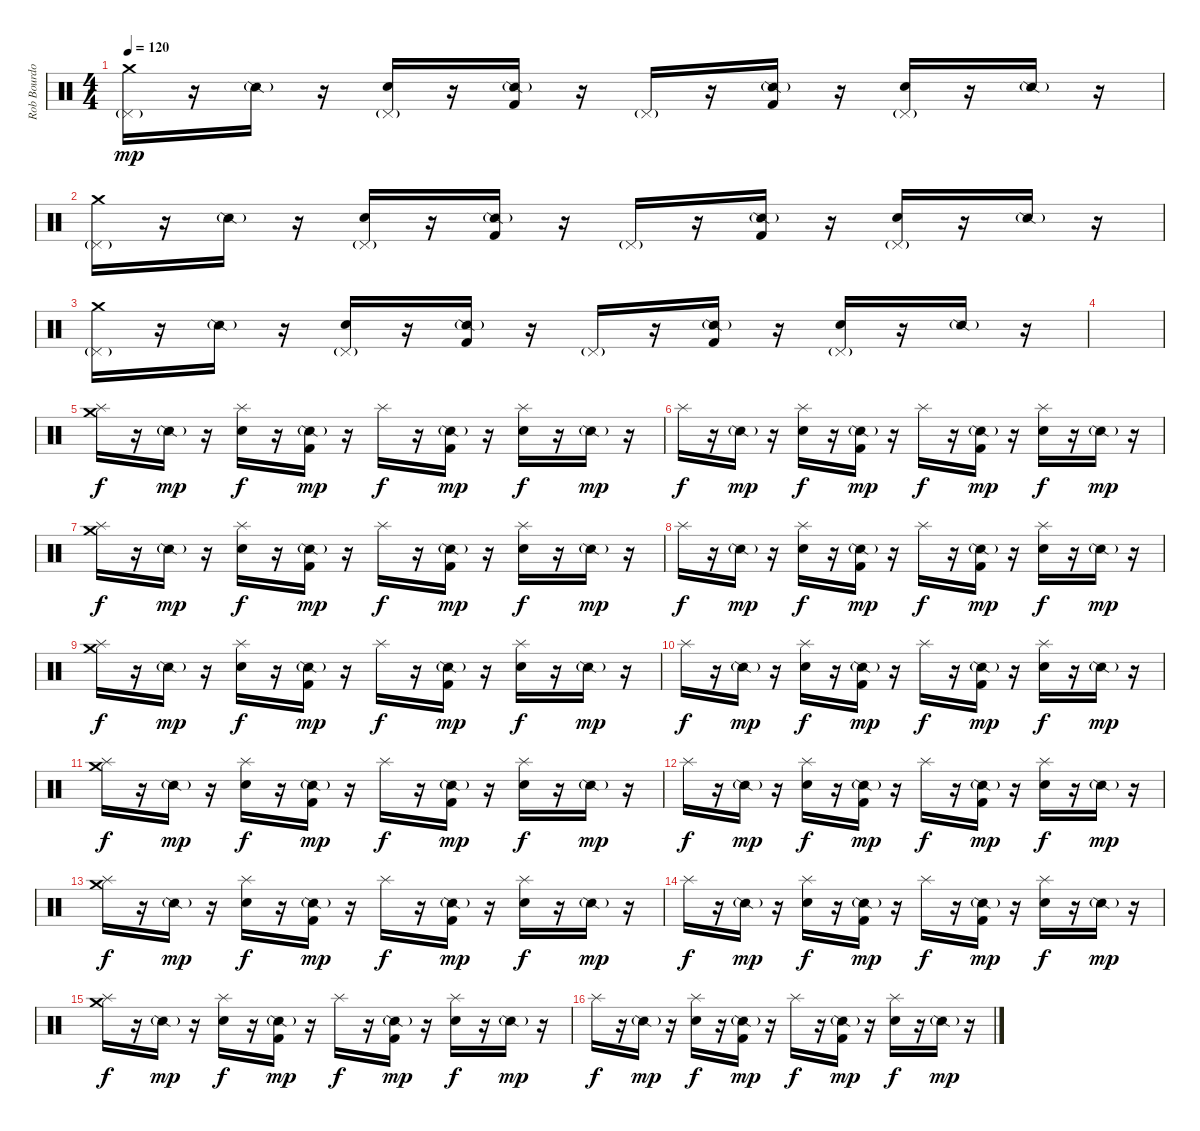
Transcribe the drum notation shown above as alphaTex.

\track ("Rob Bourdon" "Rob Bourdo") {instrument percussion}
\staff {score}
\articulation defaults
\ts (4 4)
\tempo 120
\clef neutral
\ks c
("Pedal Hi-Hat (hit)"{g} "Crash medium (hit)").16{dy mp} r.16 "Snare (side stick) 2"{g}.16 r.16 ("Pedal Hi-Hat (hit)"{g} "Electric Snare (hit)").16 r.16 ("Snare (side stick) 2"{g} "Kick (hit) 2").16 r.16 "Pedal Hi-Hat (hit)"{g}.16 r.16 ("Snare (side stick) 2"{g} "Kick (hit) 2").16 r.16 ("Pedal Hi-Hat (hit)"{g} "Electric Snare (hit)").16 r.16 "Snare (side stick) 2"{g}.16 r.16 |
("Pedal Hi-Hat (hit)"{g} "Crash medium (hit)").16 r.16 "Snare (side stick) 2"{g}.16 r.16 ("Pedal Hi-Hat (hit)"{g} "Electric Snare (hit)").16 r.16 ("Snare (side stick) 2"{g} "Kick (hit) 2").16 r.16 "Pedal Hi-Hat (hit)"{g}.16 r.16 ("Snare (side stick) 2"{g} "Kick (hit) 2").16 r.16 ("Pedal Hi-Hat (hit)"{g} "Electric Snare (hit)").16 r.16 "Snare (side stick) 2"{g}.16 r.16 |
("Pedal Hi-Hat (hit)"{g} "Crash medium (hit)").16 r.16 "Snare (side stick) 2"{g}.16 r.16 ("Pedal Hi-Hat (hit)"{g} "Electric Snare (hit)").16 r.16 ("Snare (side stick) 2"{g} "Kick (hit) 2").16 r.16 "Pedal Hi-Hat (hit)"{g}.16 r.16 ("Snare (side stick) 2"{g} "Kick (hit) 2").16 r.16 ("Pedal Hi-Hat (hit)"{g} "Electric Snare (hit)").16 r.16 "Snare (side stick) 2"{g}.16 r.16 |
|
("Splash (hit)" "Crash medium (hit)").16{dy f} r.16 "Snare (side stick) 2"{g}.16{dy mp} r.16 ("Splash (hit)" "Electric Snare (hit)").16{dy f} r.16 ("Snare (side stick) 2"{g} "Kick (hit) 2").16{dy mp} r.16 "Splash (hit)".16{dy f} r.16 ("Snare (side stick) 2"{g} "Kick (hit) 2").16{dy mp} r.16 ("Splash (hit)" "Electric Snare (hit)").16{dy f} r.16 "Snare (side stick) 2"{g}.16{dy mp} r.16 |
"Splash (hit)".16{dy f} r.16 "Snare (side stick) 2"{g}.16{dy mp} r.16 ("Splash (hit)" "Electric Snare (hit)").16{dy f} r.16 ("Snare (side stick) 2"{g} "Kick (hit) 2").16{dy mp} r.16 "Splash (hit)".16{dy f} r.16 ("Snare (side stick) 2"{g} "Kick (hit) 2").16{dy mp} r.16 ("Splash (hit)" "Electric Snare (hit)").16{dy f} r.16 "Snare (side stick) 2"{g}.16{dy mp} r.16 |
("Splash (hit)" "Crash medium (hit)").16{dy f} r.16 "Snare (side stick) 2"{g}.16{dy mp} r.16 ("Splash (hit)" "Electric Snare (hit)").16{dy f} r.16 ("Snare (side stick) 2"{g} "Kick (hit) 2").16{dy mp} r.16 "Splash (hit)".16{dy f} r.16 ("Snare (side stick) 2"{g} "Kick (hit) 2").16{dy mp} r.16 ("Splash (hit)" "Electric Snare (hit)").16{dy f} r.16 "Snare (side stick) 2"{g}.16{dy mp} r.16 |
"Splash (hit)".16{dy f} r.16 "Snare (side stick) 2"{g}.16{dy mp} r.16 ("Splash (hit)" "Electric Snare (hit)").16{dy f} r.16 ("Snare (side stick) 2"{g} "Kick (hit) 2").16{dy mp} r.16 "Splash (hit)".16{dy f} r.16 ("Snare (side stick) 2"{g} "Kick (hit) 2").16{dy mp} r.16 ("Splash (hit)" "Electric Snare (hit)").16{dy f} r.16 "Snare (side stick) 2"{g}.16{dy mp} r.16 |
("Splash (hit)" "Crash medium (hit)").16{dy f} r.16 "Snare (side stick) 2"{g}.16{dy mp} r.16 ("Splash (hit)" "Electric Snare (hit)").16{dy f} r.16 ("Snare (side stick) 2"{g} "Kick (hit) 2").16{dy mp} r.16 "Splash (hit)".16{dy f} r.16 ("Snare (side stick) 2"{g} "Kick (hit) 2").16{dy mp} r.16 ("Splash (hit)" "Electric Snare (hit)").16{dy f} r.16 "Snare (side stick) 2"{g}.16{dy mp} r.16 |
"Splash (hit)".16{dy f} r.16 "Snare (side stick) 2"{g}.16{dy mp} r.16 ("Splash (hit)" "Electric Snare (hit)").16{dy f} r.16 ("Snare (side stick) 2"{g} "Kick (hit) 2").16{dy mp} r.16 "Splash (hit)".16{dy f} r.16 ("Snare (side stick) 2"{g} "Kick (hit) 2").16{dy mp} r.16 ("Splash (hit)" "Electric Snare (hit)").16{dy f} r.16 "Snare (side stick) 2"{g}.16{dy mp} r.16 |
("Splash (hit)" "Crash medium (hit)").16{dy f} r.16 "Snare (side stick) 2"{g}.16{dy mp} r.16 ("Splash (hit)" "Electric Snare (hit)").16{dy f} r.16 ("Snare (side stick) 2"{g} "Kick (hit) 2").16{dy mp} r.16 "Splash (hit)".16{dy f} r.16 ("Snare (side stick) 2"{g} "Kick (hit) 2").16{dy mp} r.16 ("Splash (hit)" "Electric Snare (hit)").16{dy f} r.16 "Snare (side stick) 2"{g}.16{dy mp} r.16 |
"Splash (hit)".16{dy f} r.16 "Snare (side stick) 2"{g}.16{dy mp} r.16 ("Splash (hit)" "Electric Snare (hit)").16{dy f} r.16 ("Snare (side stick) 2"{g} "Kick (hit) 2").16{dy mp} r.16 "Splash (hit)".16{dy f} r.16 ("Snare (side stick) 2"{g} "Kick (hit) 2").16{dy mp} r.16 ("Splash (hit)" "Electric Snare (hit)").16{dy f} r.16 "Snare (side stick) 2"{g}.16{dy mp} r.16 |
("Splash (hit)" "Crash medium (hit)").16{dy f} r.16 "Snare (side stick) 2"{g}.16{dy mp} r.16 ("Splash (hit)" "Electric Snare (hit)").16{dy f} r.16 ("Snare (side stick) 2"{g} "Kick (hit) 2").16{dy mp} r.16 "Splash (hit)".16{dy f} r.16 ("Snare (side stick) 2"{g} "Kick (hit) 2").16{dy mp} r.16 ("Splash (hit)" "Electric Snare (hit)").16{dy f} r.16 "Snare (side stick) 2"{g}.16{dy mp} r.16 |
"Splash (hit)".16{dy f} r.16 "Snare (side stick) 2"{g}.16{dy mp} r.16 ("Splash (hit)" "Electric Snare (hit)").16{dy f} r.16 ("Snare (side stick) 2"{g} "Kick (hit) 2").16{dy mp} r.16 "Splash (hit)".16{dy f} r.16 ("Snare (side stick) 2"{g} "Kick (hit) 2").16{dy mp} r.16 ("Splash (hit)" "Electric Snare (hit)").16{dy f} r.16 "Snare (side stick) 2"{g}.16{dy mp} r.16 |
("Splash (hit)" "Crash medium (hit)").16{dy f} r.16 "Snare (side stick) 2"{g}.16{dy mp} r.16 ("Splash (hit)" "Electric Snare (hit)").16{dy f} r.16 ("Snare (side stick) 2"{g} "Kick (hit) 2").16{dy mp} r.16 "Splash (hit)".16{dy f} r.16 ("Snare (side stick) 2"{g} "Kick (hit) 2").16{dy mp} r.16 ("Splash (hit)" "Electric Snare (hit)").16{dy f} r.16 "Snare (side stick) 2"{g}.16{dy mp} r.16 |
"Splash (hit)".16{dy f} r.16 "Snare (side stick) 2"{g}.16{dy mp} r.16 ("Splash (hit)" "Electric Snare (hit)").16{dy f} r.16 ("Snare (side stick) 2"{g} "Kick (hit) 2").16{dy mp} r.16 "Splash (hit)".16{dy f} r.16 ("Snare (side stick) 2"{g} "Kick (hit) 2").16{dy mp} r.16 ("Splash (hit)" "Electric Snare (hit)").16{dy f} r.16 "Snare (side stick) 2"{g}.16{dy mp} r.16
